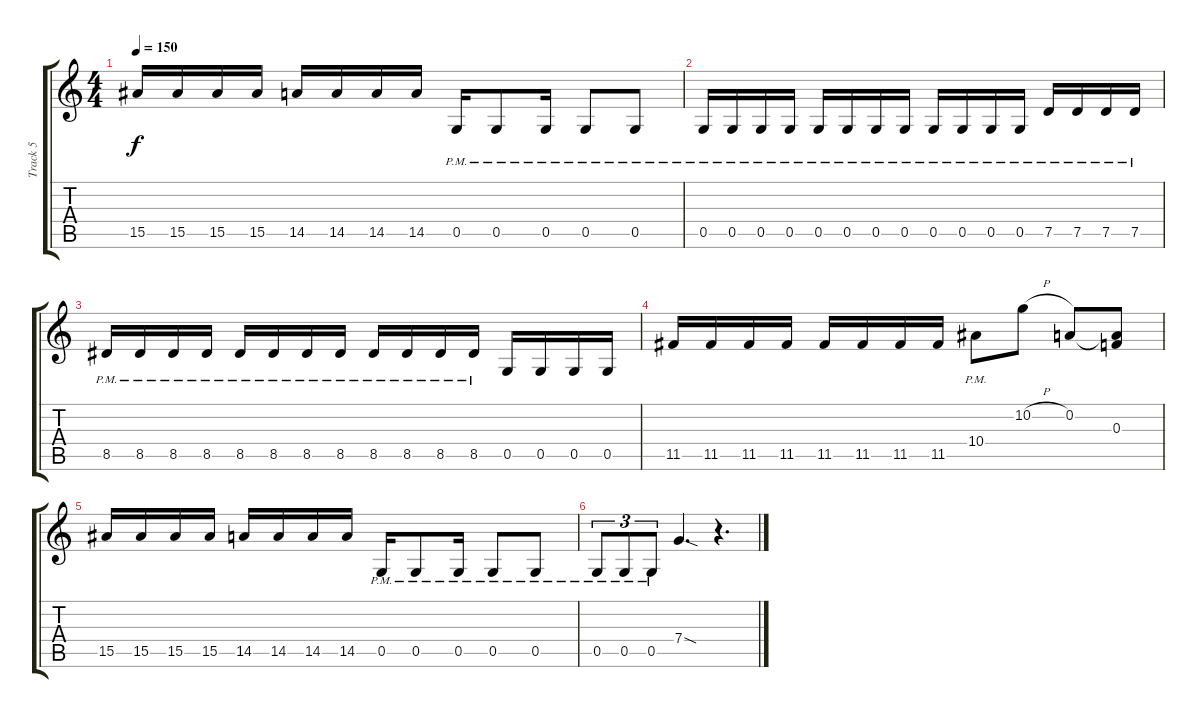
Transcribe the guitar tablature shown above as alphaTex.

\track ("Track 5" "Track 5") {instrument overdrivenguitar}
\staff {score tabs}
\tuning (D4 A3 F3 C3 G2 D2) {hide}
\ts (4 4)
\tempo 150
\clef g2
\ks c
15.5.16{dy f} 15.5.16 15.5.16 15.5.16 14.5.16 14.5.16 14.5.16 14.5.16 0.5{pm}.16 0.5{pm}.8 0.5{pm}.16 0.5{pm}.8 0.5{pm}.8 |
0.5{pm}.16 0.5{pm}.16 0.5{pm}.16 0.5{pm}.16 0.5{pm}.16 0.5{pm}.16 0.5{pm}.16 0.5{pm}.16 0.5{pm}.16 0.5{pm}.16 0.5{pm}.16 0.5{pm}.16 7.5{pm}.16 7.5{pm}.16 7.5{pm}.16 7.5{pm}.16 |
8.5{pm}.16 8.5{pm}.16 8.5{pm}.16 8.5{pm}.16 8.5{pm}.16 8.5{pm}.16 8.5{pm}.16 8.5{pm}.16 8.5{pm}.16 8.5{pm}.16 8.5{pm}.16 8.5{pm}.16 0.5.16 0.5.16 0.5.16 0.5.16 |
11.5.16 11.5.16 11.5.16 11.5.16 11.5.16 11.5.16 11.5.16 11.5.16 10.4{pm}.8 10.2{h}.8 0.2.8 (0.2{t} 0.3).8 |
15.5.16 15.5.16 15.5.16 15.5.16 14.5.16 14.5.16 14.5.16 14.5.16 0.5{pm}.16 0.5{pm}.8 0.5{pm}.16 0.5{pm}.8 0.5{pm}.8 |
0.5{pm}.8{tu (3 2)} 0.5{pm}.8{tu (3 2)} 0.5{pm}.8{tu (3 2)} 7.4{sod}.4{d} r.4{d}
